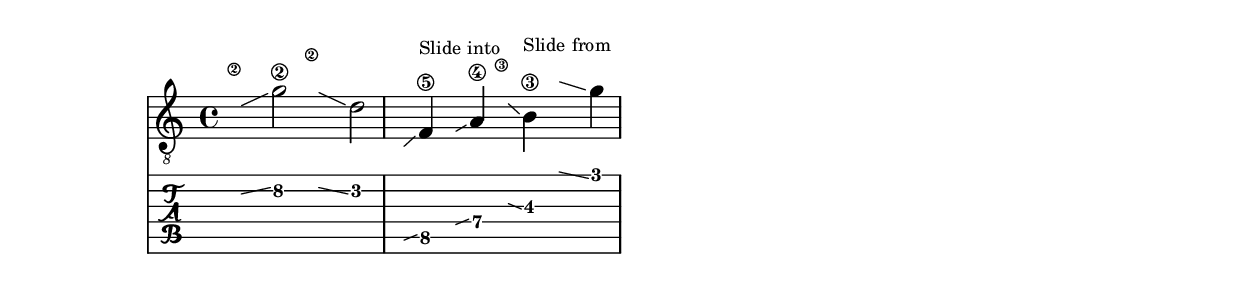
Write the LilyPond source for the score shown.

\version "2.13.4"

\header {
  lsrtags = "fretted-strings"

  texidoc = "
Unlike glissandos, slides may go from an imprecise point of the
fretboard to a specific fret. A good way to do that is to add a grace
hidden note before the note which is actually played, as demonstrated
in the following example.
"
  doctitle = "Guitar slides"
}

%% Hide fret number: useful to draw slide into/from a casual point of
%% the fretboard.
hideFretNumber = {
  \once \override TabNoteHead #'transparent = ##t
  \once \override NoteHead #'transparent = ##t
  \once \override Stem #'transparent = ##t
  \once \override NoteHead #'no-ledgers = ##t
  \once \override Glissando #'(bound-details left padding) = #0.3
}

music= \relative c' {
  \grace { \hideFretNumber d8\2 \glissando s2 } g2\2
  \grace { \hideFretNumber g8\2 \glissando s2 } d2 |

  \grace { \hideFretNumber c,8 \glissando s } f4\5^\markup \tiny { Slide into }
  \grace { \hideFretNumber f8 \glissando s } a4\4
  \grace { \hideFretNumber e'8\3 \glissando s } b4\3^\markup \tiny { Slide from }
  \grace { \hideFretNumber b'8 \glissando s2 } g4 |
}

\score {
  <<
    \new Staff {
      \clef "G_8"
      \music
    }
    \new TabStaff {
      \music
    }
  >>
}
